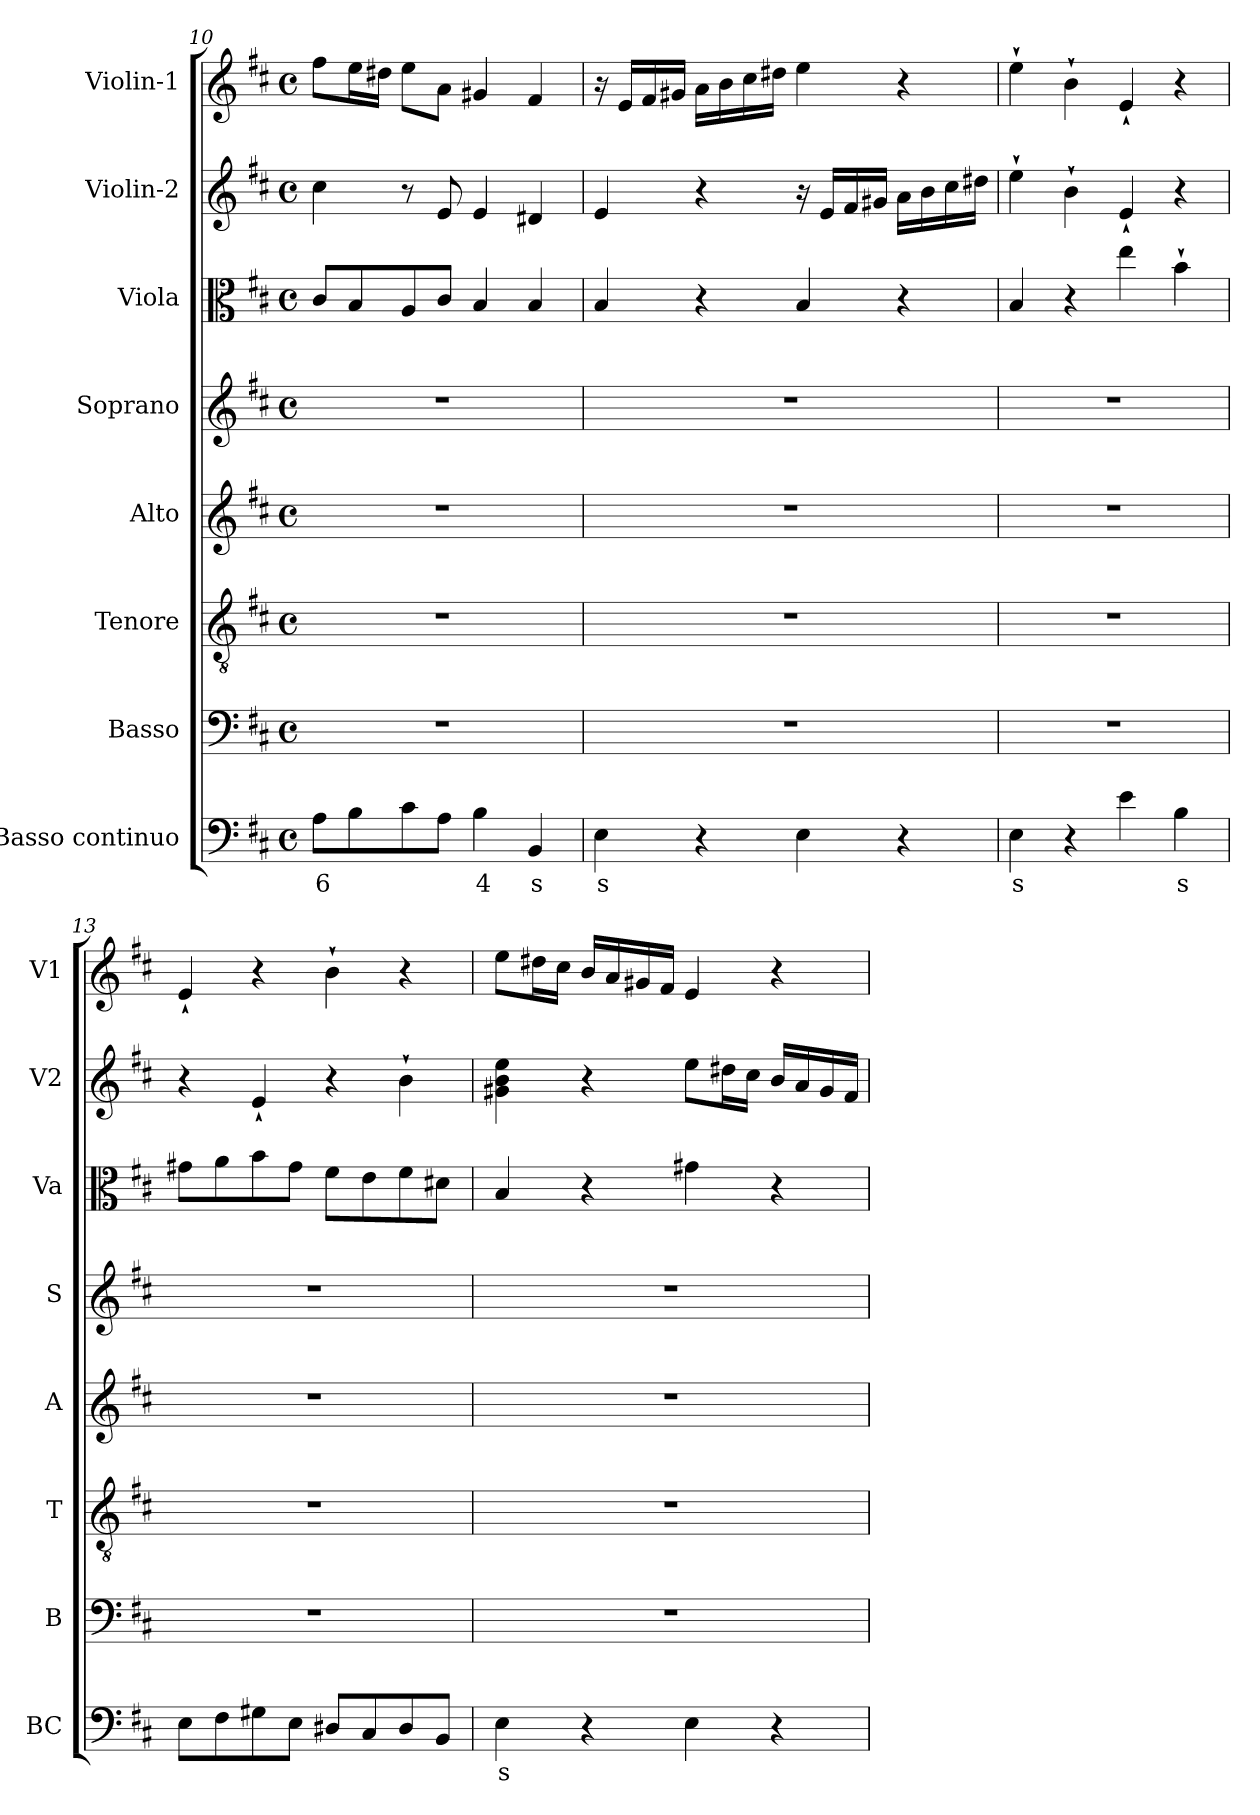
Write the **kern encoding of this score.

**kern	**text	**kern	**kern	**kern	**kern	**kern	**kern	**kern
*part8	*part8	*part7	*part6	*part5	*part4	*part3	*part2	*part1
*staff8	*staff8	*staff7	*staff6	*staff5	*staff4	*staff3	*staff2	*staff1
*I"Basso continuo	*	*I"Basso	*I"Tenore	*I"Alto	*I"Soprano	*I"Viola	*I"Violin-2	*I"Violin-1
*I'BC	*	*I'B	*I'T	*I'A	*I'S	*I'Va	*I'V2	*I'V1
*clefF4	*	*clefF4	*clefGv2	*clefG2	*clefG2	*clefC3	*clefG2	*clefG2
*k[f#c#]	*	*k[f#c#]	*k[f#c#]	*k[f#c#]	*k[f#c#]	*k[f#c#]	*k[f#c#]	*k[f#c#]
*D:	*	*D:	*D:	*D:	*D:	*D:	*D:	*D:
*M4/4	*	*M4/4	*M4/4	*M4/4	*M4/4	*M4/4	*M4/4	*M4/4
*met(c)	*	*met(c)	*met(c)	*met(c)	*met(c)	*met(c)	*met(c)	*met(c)
=10	=10	=10	=10	=10	=10	=10	=10	=10
!	!LO:LY:b	!	!	!	!	!	!	!
8A\L	6	1r	1r	1r	1r	8c#/L	4cc#\	8ff#\L
8B\	.	.	.	.	.	8B/	.	16ee\L
.	.	.	.	.	.	.	.	16dd#X\JJ
8c#\	.	.	.	.	.	8A/	8r	8ee\L
8A\J	.	.	.	.	.	8c#/J	8e/	8a\J
!	!LO:LY:b	!	!	!	!	!	!	!
4B\	4	.	.	.	.	4B/	4e/	4g#X/
!	!LO:LY:b	!	!	!	!	!	!	!
4BB/	s	.	.	.	.	4B/	4d#X/	4f#/
=11	=11	=11	=11	=11	=11	=11	=11	=11
!	!LO:LY:b	!	!	!	!	!	!	!
4E\	s	1r	1r	1r	1r	4B/	4e/	16r
.	.	.	.	.	.	.	.	16e/LL
.	.	.	.	.	.	.	.	16f#/
.	.	.	.	.	.	.	.	16g#X/JJ
4r	.	.	.	.	.	4r	4r	16a\LL
.	.	.	.	.	.	.	.	16b\
.	.	.	.	.	.	.	.	16cc#\
.	.	.	.	.	.	.	.	16dd#X\JJ
4E\	.	.	.	.	.	4B/	16r	4ee\
.	.	.	.	.	.	.	16e/LL	.
.	.	.	.	.	.	.	16f#/	.
.	.	.	.	.	.	.	16g#X/JJ	.
4r	.	.	.	.	.	4r	16a\LL	4r
.	.	.	.	.	.	.	16b\	.
.	.	.	.	.	.	.	16cc#\	.
.	.	.	.	.	.	.	16dd#X\JJ	.
!!LO:LB:g=z
=12	=12	=12	=12	=12	=12	=12	=12	=12
!	!LO:LY:b	!	!	!	!	!	!	!
4E\	s	1r	1r	1r	1r	4B/	4ee`>\	4ee`>\
4r	.	.	.	.	.	4r	4b`>\	4b`>\
4e\	.	.	.	.	.	4ee\	4e`</	4e`</
!	!LO:LY:b	!	!	!	!	!	!	!
4B\	s	.	.	.	.	4b`>\	4r	4r
=13	=13	=13	=13	=13	=13	=13	=13	=13
8E\L	.	1r	1r	1r	1r	8g#X\L	4r	4e`<`</
8F#\	.	.	.	.	.	8a\	.	.
8G#X\	.	.	.	.	.	8b\	4e`</	4r
8E\J	.	.	.	.	.	8g#\J	.	.
8D#X/L	.	.	.	.	.	8f#\L	4r	4b`>\
8C#/	.	.	.	.	.	8e\	.	.
8D#/	.	.	.	.	.	8f#\	4b`>\	4r
8BB/J	.	.	.	.	.	8d#X\J	.	.
=14	=14	=14	=14	=14	=14	=14	=14	=14
!	!LO:LY:b	!	!	!	!	!	!	!
4E\	s	1r	1r	1r	1r	4B/	4g#X\ 4b\ 4ee\	8ee\L
.	.	.	.	.	.	.	.	16dd#X\L
.	.	.	.	.	.	.	.	16cc#\JJ
4r	.	.	.	.	.	4r	4r	16b/LL
.	.	.	.	.	.	.	.	16a/
.	.	.	.	.	.	.	.	16g#X/
.	.	.	.	.	.	.	.	16f#/JJ
4E\	.	.	.	.	.	4g#X\	8ee\L	4e/
.	.	.	.	.	.	.	16dd#X\L	.
.	.	.	.	.	.	.	16cc#\JJ	.
4r	.	.	.	.	.	4r	16b/LL	4r
.	.	.	.	.	.	.	16a/	.
.	.	.	.	.	.	.	16g#/	.
.	.	.	.	.	.	.	16f#/JJ	.
=	=	=	=	=	=	=	=	=
*-	*-	*-	*-	*-	*-	*-	*-	*-
